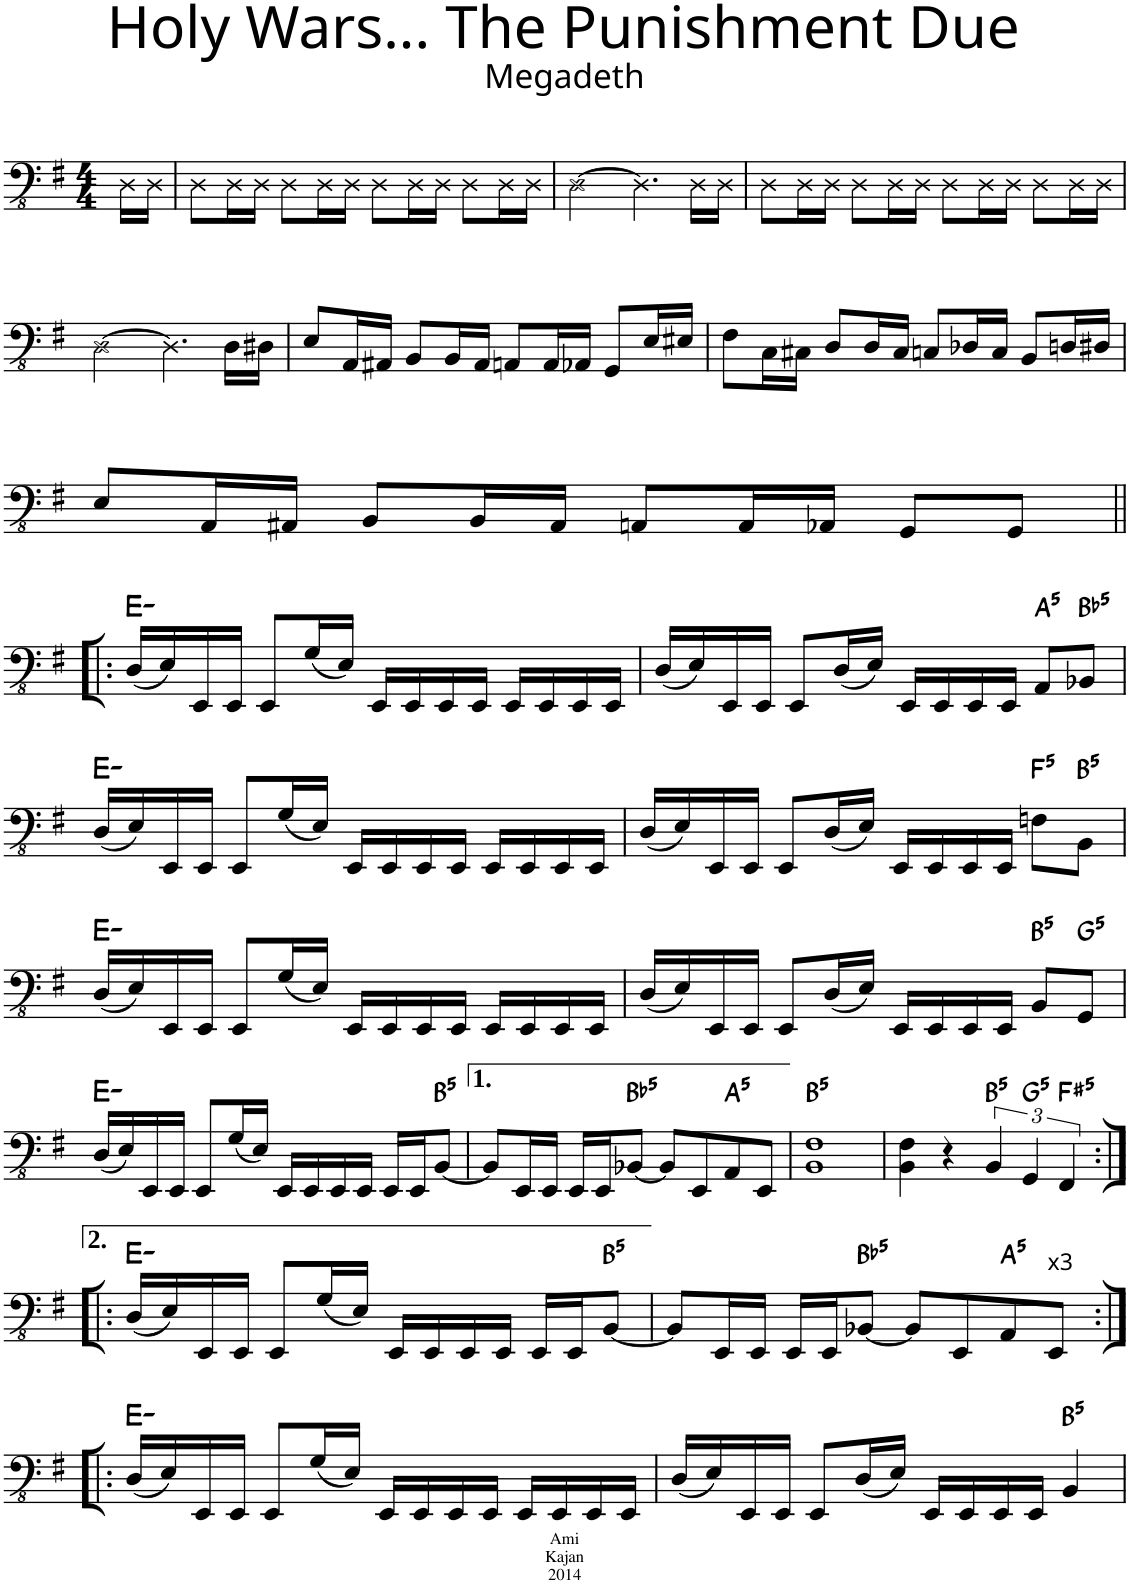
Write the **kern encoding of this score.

**kern	**harte
*part1	*part1
*staff1	*
*I"Fretless Electric Bass	*
*clefFv4	*
*k[f#]	*
*M4/4	*
=1	=1
16DD\LL	.
16DD\JJ	.
=2	=2
8DD\L	.
16DD\L	.
16DD\JJ	.
8DD\L	.
16DD\L	.
16DD\JJ	.
8DD\L	.
16DD\L	.
16DD\JJ	.
8DD\L	.
16DD\L	.
16DD\JJ	.
=3	=3
[2DD\	.
4.DD\]	.
16DD\LL	.
16DD\JJ	.
=4	=4
8DD\L	.
16DD\L	.
16DD\JJ	.
8DD\L	.
16DD\L	.
16DD\JJ	.
8DD\L	.
16DD\L	.
16DD\JJ	.
8DD\L	.
16DD\L	.
16DD\JJ	.
!!LO:LB:g=z
=5	=5
[2DD\	.
4.DD\]	.
16DD\LL	.
16DD#X\JJ	.
=6	=6
8EE/L	.
16AAA/L	.
16AAA#X/JJ	.
8BBB/L	.
16BBB/L	.
16AAA#/JJ	.
8AAAn/L	.
16AAA/L	.
16AAA-X/JJ	.
8GGG/L	.
16EE/L	.
16EE#X/JJ	.
=7	=7
8FF#\L	.
16CC\L	.
16CC#X\JJ	.
8DD/L	.
16DD/L	.
16CC#/JJ	.
8CCn/L	.
16DD-X/L	.
16CC/JJ	.
8BBB/L	.
16DDn/L	.
16DD#X/JJ	.
!!LO:LB:g=z
=8	=8
8EE/L	.
16AAA/L	.
16AAA#X/JJ	.
8BBB/L	.
16BBB/L	.
16AAA#/JJ	.
8AAAn/L	.
16AAA/L	.
16AAA-X/JJ	.
8GGG/L	.
8GGG/J	.
!!LO:LB:g=z
=9!|:	=9!|:
(16DD/LL	E:min
16EE/)	.
16EEE/	.
16EEE/JJ	.
8EEE/L	.
(16GG/L	.
16EE/JJ)	.
16EEE/LL	.
16EEE/	.
16EEE/	.
16EEE/JJ	.
16EEE/LL	.
16EEE/	.
16EEE/	.
16EEE/JJ	.
=10	=10
(16DD/LL	.
16EE/)	.
16EEE/	.
16EEE/JJ	.
8EEE/L	.
(16DD/L	.
16EE/JJ)	.
16EEE/LL	.
16EEE/	.
16EEE/	.
16EEE/JJ	.
!	!LO:H:kt=5
8AAA/L	A:(1,5)
!	!LO:H:kt=5
8BBB-X/J	Bb:(1,5)
!!LO:LB:g=z
=11	=11
(16DD/LL	E:min
16EE/)	.
16EEE/	.
16EEE/JJ	.
8EEE/L	.
(16GG/L	.
16EE/JJ)	.
16EEE/LL	.
16EEE/	.
16EEE/	.
16EEE/JJ	.
16EEE/LL	.
16EEE/	.
16EEE/	.
16EEE/JJ	.
=12	=12
(16DD/LL	.
16EE/)	.
16EEE/	.
16EEE/JJ	.
8EEE/L	.
(16DD/L	.
16EE/JJ)	.
16EEE/LL	.
16EEE/	.
16EEE/	.
16EEE/JJ	.
!	!LO:H:kt=5
8FFn\L	F:(1,5)
!	!LO:H:kt=5
8BBB\J	B:(1,5)
!!LO:LB:g=z
=13	=13
(16DD/LL	E:min
16EE/)	.
16EEE/	.
16EEE/JJ	.
8EEE/L	.
(16GG/L	.
16EE/JJ)	.
16EEE/LL	.
16EEE/	.
16EEE/	.
16EEE/JJ	.
16EEE/LL	.
16EEE/	.
16EEE/	.
16EEE/JJ	.
=14	=14
(16DD/LL	.
16EE/)	.
16EEE/	.
16EEE/JJ	.
8EEE/L	.
(16DD/L	.
16EE/JJ)	.
16EEE/LL	.
16EEE/	.
16EEE/	.
16EEE/JJ	.
!	!LO:H:kt=5
8BBB/L	B:(1,5)
!	!LO:H:kt=5
8GGG/J	G:(1,5)
!!LO:LB:g=z
=15	=15
(16DD/LL	E:min
16EE/)	.
16EEE/	.
16EEE/JJ	.
8EEE/L	.
(16GG/L	.
16EE/JJ)	.
16EEE/LL	.
16EEE/	.
16EEE/	.
16EEE/JJ	.
16EEE/LL	.
16EEE/J	.
!	!LO:H:kt=5
[8BBB/J	B:(1,5)
=16	=16
8BBB/L]	.
16EEE/L	.
16EEE/JJ	.
16EEE/LL	.
16EEE/J	.
!	!LO:H:kt=5
[8BBB-X/J	Bb:(1,5)
8BBB-/L]	.
8EEE/	.
!	!LO:H:kt=5
8AAA/	A:(1,5)
8EEE/J	.
=17	=17
!	!LO:H:kt=5
1BBB 1FF#	B:(1,5)
=18	=18
4BBB\ 4FF#\	.
4r	.
!	!LO:H:kt=5
6BBB/	B:(1,5)
!	!LO:H:kt=5
6GGG/	G:(1,5)
!	!LO:H:kt=5
6FFF#/	F#:(1,5)
!!LO:LB:g=z
=19:|!|:	=19:|!|:
(16DD/LL	E:min
16EE/)	.
16EEE/	.
16EEE/JJ	.
8EEE/L	.
(16GG/L	.
16EE/JJ)	.
16EEE/LL	.
16EEE/	.
16EEE/	.
16EEE/JJ	.
16EEE/LL	.
16EEE/J	.
!	!LO:H:kt=5
[8BBB/J	B:(1,5)
=20	=20
8BBB/L]	.
16EEE/L	.
16EEE/JJ	.
16EEE/LL	.
16EEE/J	.
!	!LO:H:kt=5
[8BBB-X/J	Bb:(1,5)
8BBB-/L]	.
8EEE/	.
!	!LO:H:kt=5
8AAA/	A:(1,5)
!LO:TX:a:t=x3	!
8EEE/J	.
!!LO:LB:g=z
=21:|!|:	=21:|!|:
(16DD/LL	E:min
16EE/)	.
16EEE/	.
16EEE/JJ	.
8EEE/L	.
(16GG/L	.
16EE/JJ)	.
16EEE/LL	.
16EEE/	.
16EEE/	.
16EEE/JJ	.
16EEE/LL	.
16EEE/	.
16EEE/	.
16EEE/JJ	.
=22	=22
(16DD/LL	.
16EE/)	.
16EEE/	.
16EEE/JJ	.
8EEE/L	.
(16DD/L	.
16EE/JJ)	.
16EEE/LL	.
16EEE/	.
16EEE/	.
16EEE/JJ	.
!	!LO:H:kt=5
4BBB/	B:(1,5)
=	=
*-	*-
